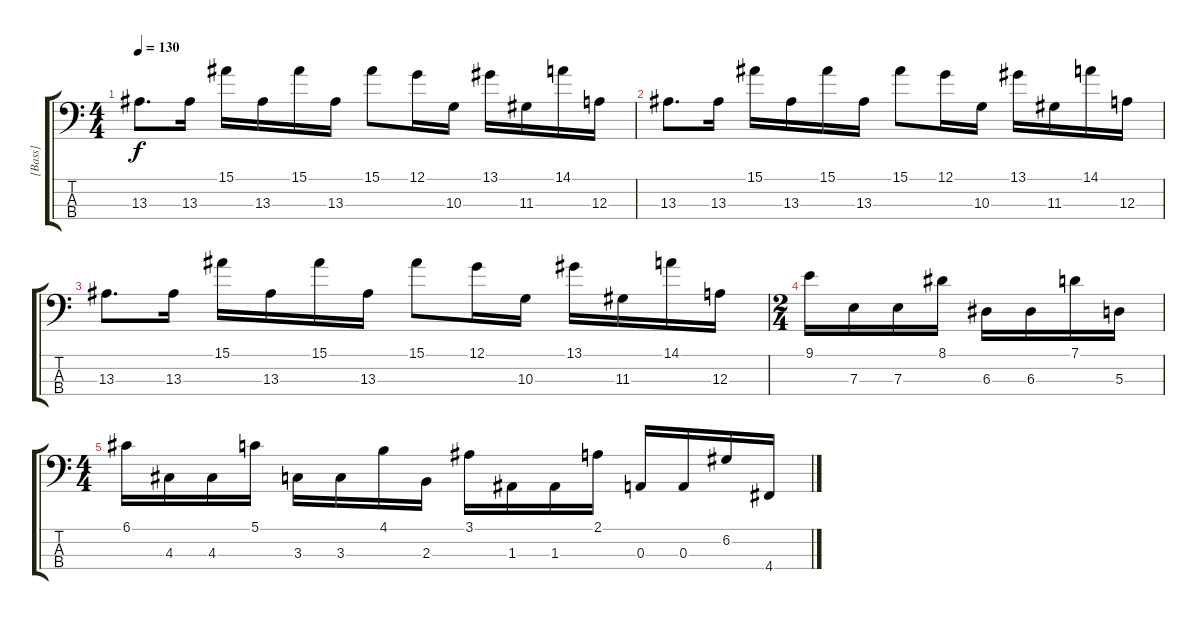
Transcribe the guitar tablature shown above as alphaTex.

\track ("[Bass]" "[Bass]") {instrument electricbassfinger}
\staff {score tabs}
\tuning (G2 D2 A1 D1) {hide}
\ts (4 4)
\tempo 130
\clef f4
\ks c
13.3.8{d dy f} 13.3.16 15.1.16 13.3.16 15.1.16 13.3.16 15.1.8 12.1.16 10.3.16 13.1.16 11.3.16 14.1.16 12.3.16 |
13.3.8{d} 13.3.16 15.1.16 13.3.16 15.1.16 13.3.16 15.1.8 12.1.16 10.3.16 13.1.16 11.3.16 14.1.16 12.3.16 |
13.3.8{d} 13.3.16 15.1.16 13.3.16 15.1.16 13.3.16 15.1.8 12.1.16 10.3.16 13.1.16 11.3.16 14.1.16 12.3.16 |
\ts (2 4)
9.1.16 7.3.16 7.3.16 8.1.16 6.3.16 6.3.16 7.1.16 5.3.16 |
\ts (4 4)
6.1.16 4.3.16 4.3.16 5.1.16 3.3.16 3.3.16 4.1.16 2.3.16 3.1.16 1.3.16 1.3.16 2.1.16 0.3.16 0.3.16 6.2.16 4.4.16
